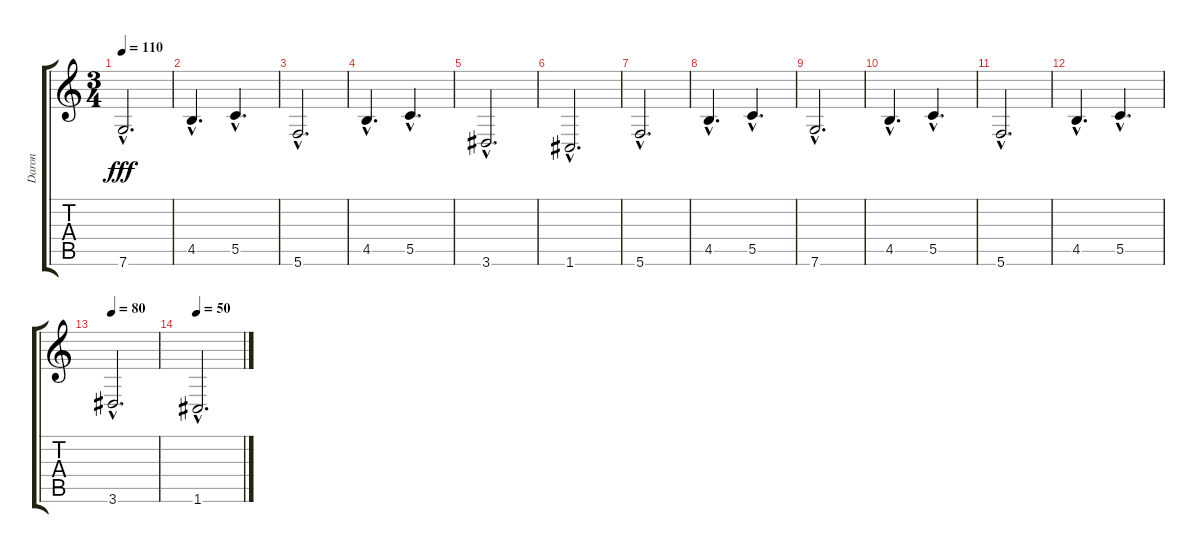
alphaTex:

\track ("Daron" "Daron") {instrument electricguitarclean}
\staff {score tabs}
\tuning (D4 A3 F3 C3 G2 C2) {hide}
\ts (3 4)
\tempo 110
\clef g2
\ks c
7.6{hac}.2{d dy fff} |
4.5{hac}.4{d} 5.5{hac}.4{d} |
5.6{hac}.2{d} |
4.5{hac}.4{d} 5.5{hac}.4{d} |
3.6{hac}.2{d} |
1.6{hac}.2{d} |
5.6{hac}.2{d} |
4.5{hac}.4{d} 5.5{hac}.4{d} |
7.6{hac}.2{d} |
4.5{hac}.4{d} 5.5{hac}.4{d} |
5.6{hac}.2{d} |
4.5{hac}.4{d} 5.5{hac}.4{d} |
\tempo 80
3.6{hac}.2{d} |
\tempo 50
1.6{hac}.2{d}
